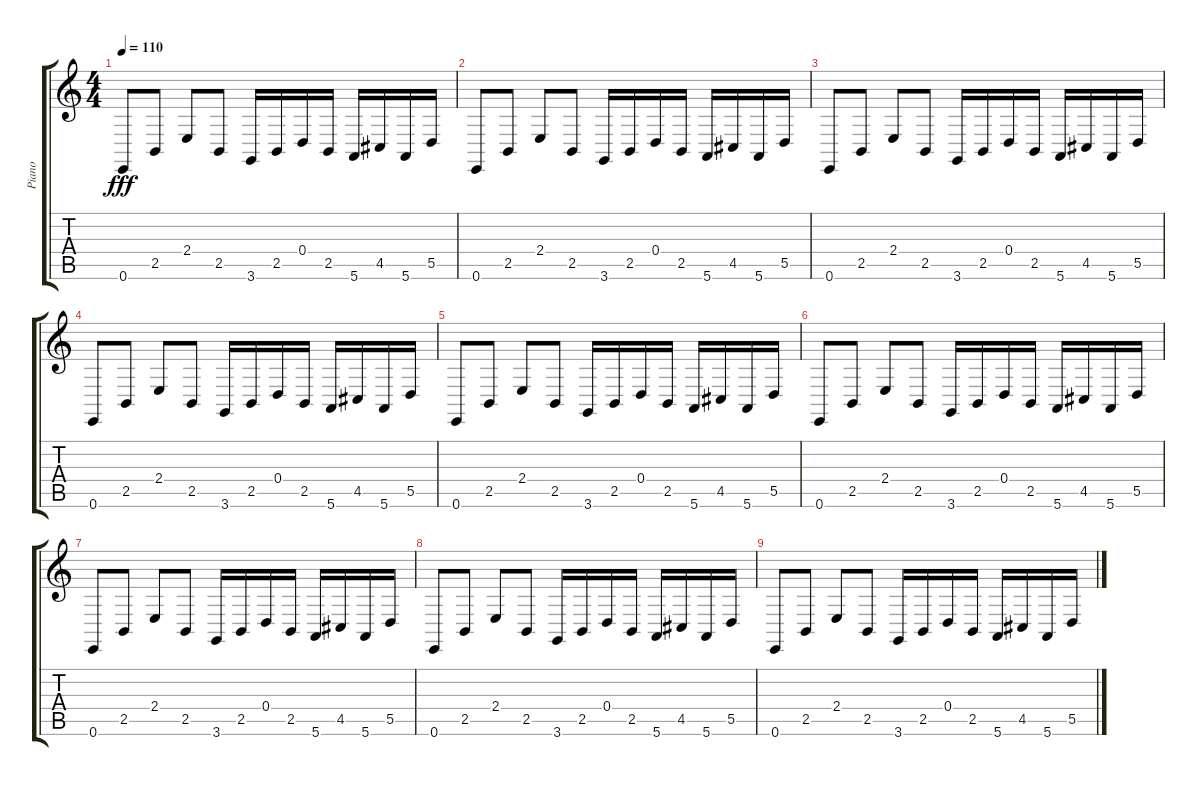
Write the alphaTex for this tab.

\track ("Piano" "Piano") {instrument acousticgrandpiano}
\staff {score tabs}
\tuning (E4 B3 G3 D3 A2 E2) {hide}
\ts (4 4)
\tempo 110
\clef g2
\ks c
0.6.8{dy fff} 2.5.8 2.4.8 2.5.8 3.6.16 2.5.16 0.4.16 2.5.16 5.6.16 4.5.16 5.6.16 5.5.16 |
0.6.8 2.5.8 2.4.8 2.5.8 3.6.16 2.5.16 0.4.16 2.5.16 5.6.16 4.5.16 5.6.16 5.5.16 |
0.6.8 2.5.8 2.4.8 2.5.8 3.6.16 2.5.16 0.4.16 2.5.16 5.6.16 4.5.16 5.6.16 5.5.16 |
0.6.8 2.5.8 2.4.8 2.5.8 3.6.16 2.5.16 0.4.16 2.5.16 5.6.16 4.5.16 5.6.16 5.5.16 |
0.6.8 2.5.8 2.4.8 2.5.8 3.6.16 2.5.16 0.4.16 2.5.16 5.6.16 4.5.16 5.6.16 5.5.16 |
0.6.8 2.5.8 2.4.8 2.5.8 3.6.16 2.5.16 0.4.16 2.5.16 5.6.16 4.5.16 5.6.16 5.5.16 |
0.6.8 2.5.8 2.4.8 2.5.8 3.6.16 2.5.16 0.4.16 2.5.16 5.6.16 4.5.16 5.6.16 5.5.16 |
0.6.8 2.5.8 2.4.8 2.5.8 3.6.16 2.5.16 0.4.16 2.5.16 5.6.16 4.5.16 5.6.16 5.5.16 |
0.6.8 2.5.8 2.4.8 2.5.8 3.6.16 2.5.16 0.4.16 2.5.16 5.6.16 4.5.16 5.6.16 5.5.16
